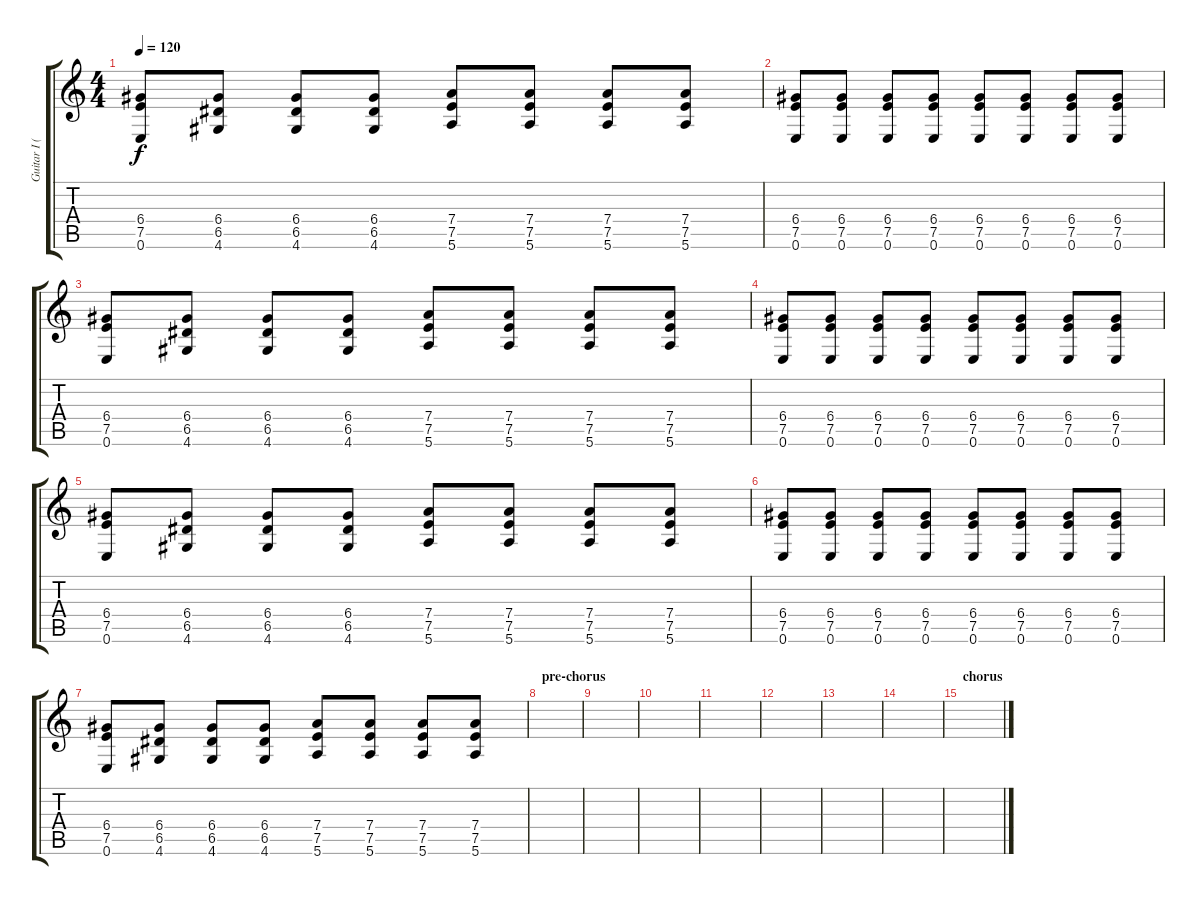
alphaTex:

\track ("Guitar I (electric/clean)" "Guitar I (") {instrument electricguitarclean}
\staff {score tabs}
\tuning (E4 B3 G3 D3 A2 E2) {hide}
\ts (4 4)
\tempo 120
\clef g2
\ks c
(6.4 7.5 0.6).8{dy f} (6.4 6.5 4.6).8 (6.4 6.5 4.6).8 (6.4 6.5 4.6).8 (7.4 7.5 5.6).8 (7.4 7.5 5.6).8 (7.4 7.5 5.6).8 (7.4 7.5 5.6).8 |
(6.4 7.5 0.6).8 (6.4 7.5 0.6).8 (6.4 7.5 0.6).8 (6.4 7.5 0.6).8 (6.4 7.5 0.6).8 (6.4 7.5 0.6).8 (6.4 7.5 0.6).8 (6.4 7.5 0.6).8 |
(6.4 7.5 0.6).8 (6.4 6.5 4.6).8 (6.4 6.5 4.6).8 (6.4 6.5 4.6).8 (7.4 7.5 5.6).8 (7.4 7.5 5.6).8 (7.4 7.5 5.6).8 (7.4 7.5 5.6).8 |
(6.4 7.5 0.6).8 (6.4 7.5 0.6).8 (6.4 7.5 0.6).8 (6.4 7.5 0.6).8 (6.4 7.5 0.6).8 (6.4 7.5 0.6).8 (6.4 7.5 0.6).8 (6.4 7.5 0.6).8 |
(6.4 7.5 0.6).8 (6.4 6.5 4.6).8 (6.4 6.5 4.6).8 (6.4 6.5 4.6).8 (7.4 7.5 5.6).8 (7.4 7.5 5.6).8 (7.4 7.5 5.6).8 (7.4 7.5 5.6).8 |
(6.4 7.5 0.6).8 (6.4 7.5 0.6).8 (6.4 7.5 0.6).8 (6.4 7.5 0.6).8 (6.4 7.5 0.6).8 (6.4 7.5 0.6).8 (6.4 7.5 0.6).8 (6.4 7.5 0.6).8 |
(6.4 7.5 0.6).8 (6.4 6.5 4.6).8 (6.4 6.5 4.6).8 (6.4 6.5 4.6).8 (7.4 7.5 5.6).8 (7.4 7.5 5.6).8 (7.4 7.5 5.6).8 (7.4 7.5 5.6).8 |
\section ("" "pre-chorus")
|
|
|
|
|
|
|
\section ("" "chorus")
